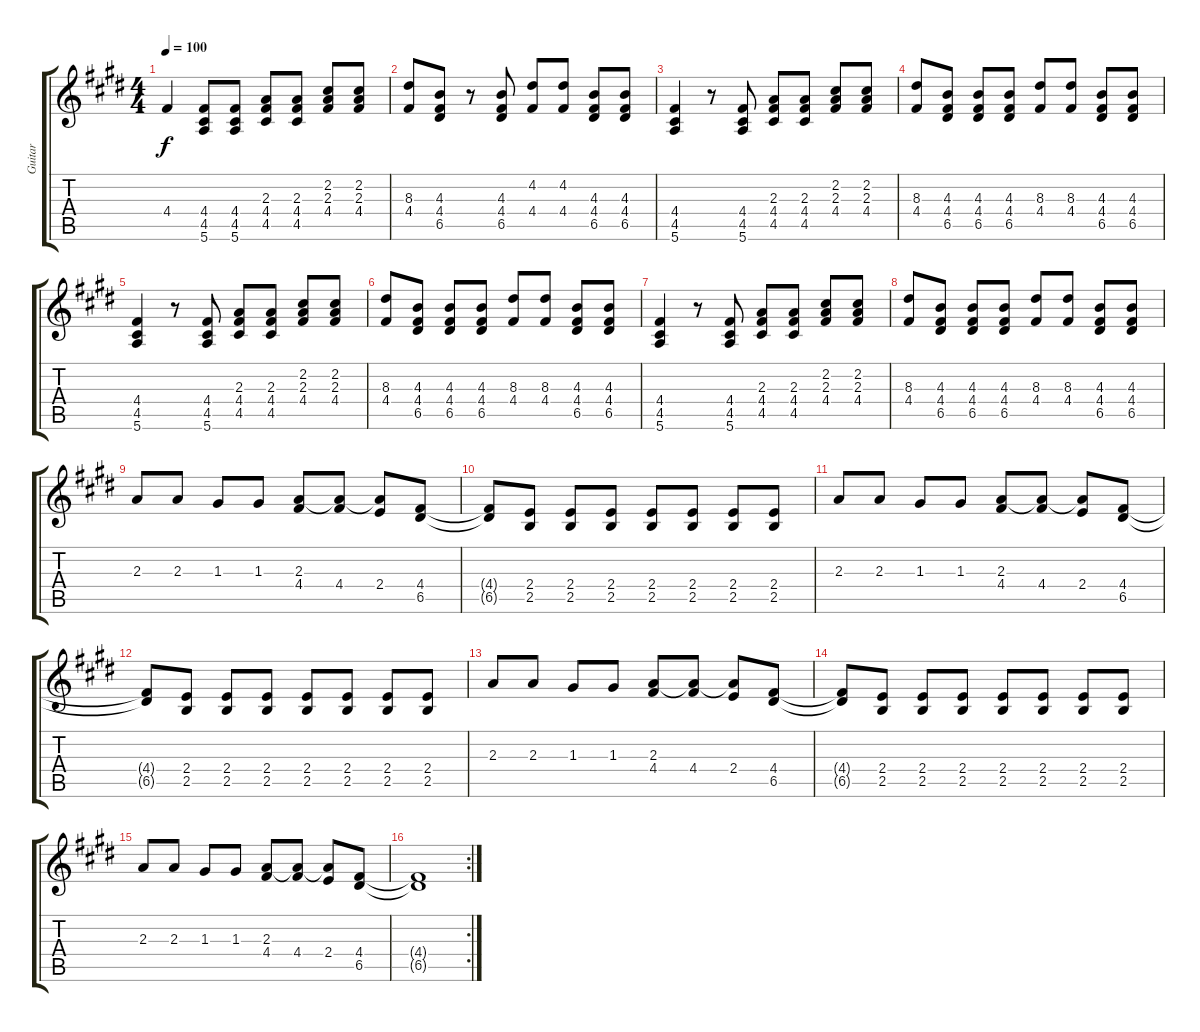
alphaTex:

\track ("Guitar" "Guitar") {instrument electricguitarclean}
\staff {score tabs}
\tuning (E4 B3 G3 D3 A2 E2) {hide}
\ts (4 4)
\tempo 100
\clef g2
\ks e
4.4{t}.4{dy f} (4.4 4.5 5.6).8 (4.4 4.5 5.6).8 (2.3 4.4 4.5).8 (2.3 4.4 4.5).8 (2.2 2.3 4.4).8 (2.2 2.3 4.4).8 |
(8.3 4.4).8 (4.3 4.4 6.5).8 r.8 (4.3 4.4 6.5).8 (4.2 4.4).8 (4.2 4.4).8 (4.3 4.4 6.5).8 (4.3 4.4 6.5).8 |
(4.4 4.5 5.6).4 r.8 (4.4 4.5 5.6).8 (2.3 4.4 4.5).8 (2.3 4.4 4.5).8 (2.2 2.3 4.4).8 (2.2 2.3 4.4).8 |
(8.3 4.4).8 (4.3 4.4 6.5).8 (4.3 4.4 6.5).8 (4.3 4.4 6.5).8 (8.3 4.4).8 (8.3 4.4).8 (4.3 4.4 6.5).8 (4.3 4.4 6.5).8 |
(4.4 4.5 5.6).4 r.8 (4.4 4.5 5.6).8 (2.3 4.4 4.5).8 (2.3 4.4 4.5).8 (2.2 2.3 4.4).8 (2.2 2.3 4.4).8 |
(8.3 4.4).8 (4.3 4.4 6.5).8 (4.3 4.4 6.5).8 (4.3 4.4 6.5).8 (8.3 4.4).8 (8.3 4.4).8 (4.3 4.4 6.5).8 (4.3 4.4 6.5).8 |
(4.4 4.5 5.6).4 r.8 (4.4 4.5 5.6).8 (2.3 4.4 4.5).8 (2.3 4.4 4.5).8 (2.2 2.3 4.4).8 (2.2 2.3 4.4).8 |
(8.3 4.4).8 (4.3 4.4 6.5).8 (4.3 4.4 6.5).8 (4.3 4.4 6.5).8 (8.3 4.4).8 (8.3 4.4).8 (4.3 4.4 6.5).8 (4.3 4.4 6.5).8 |
2.3.8 2.3.8 1.3.8 1.3.8 (2.3 4.4).8 (2.3{t} 4.4).8 (2.3{t} 2.4).8 (4.4 6.5).8 |
(4.4{t} 6.5{t}).8 (2.4 2.5).8 (2.4 2.5).8 (2.4 2.5).8 (2.4 2.5).8 (2.4 2.5).8 (2.4 2.5).8 (2.4 2.5).8 |
2.3.8 2.3.8 1.3.8 1.3.8 (2.3 4.4).8 (2.3{t} 4.4).8 (2.3{t} 2.4).8 (4.4 6.5).8 |
(4.4{t} 6.5{t}).8 (2.4 2.5).8 (2.4 2.5).8 (2.4 2.5).8 (2.4 2.5).8 (2.4 2.5).8 (2.4 2.5).8 (2.4 2.5).8 |
2.3.8 2.3.8 1.3.8 1.3.8 (2.3 4.4).8 (2.3{t} 4.4).8 (2.3{t} 2.4).8 (4.4 6.5).8 |
(4.4{t} 6.5{t}).8 (2.4 2.5).8 (2.4 2.5).8 (2.4 2.5).8 (2.4 2.5).8 (2.4 2.5).8 (2.4 2.5).8 (2.4 2.5).8 |
2.3.8 2.3.8 1.3.8 1.3.8 (2.3 4.4).8 (2.3{t} 4.4).8 (2.3{t} 2.4).8 (4.4 6.5).8 |
\rc 2
(4.4{t} 6.5{t}).1
